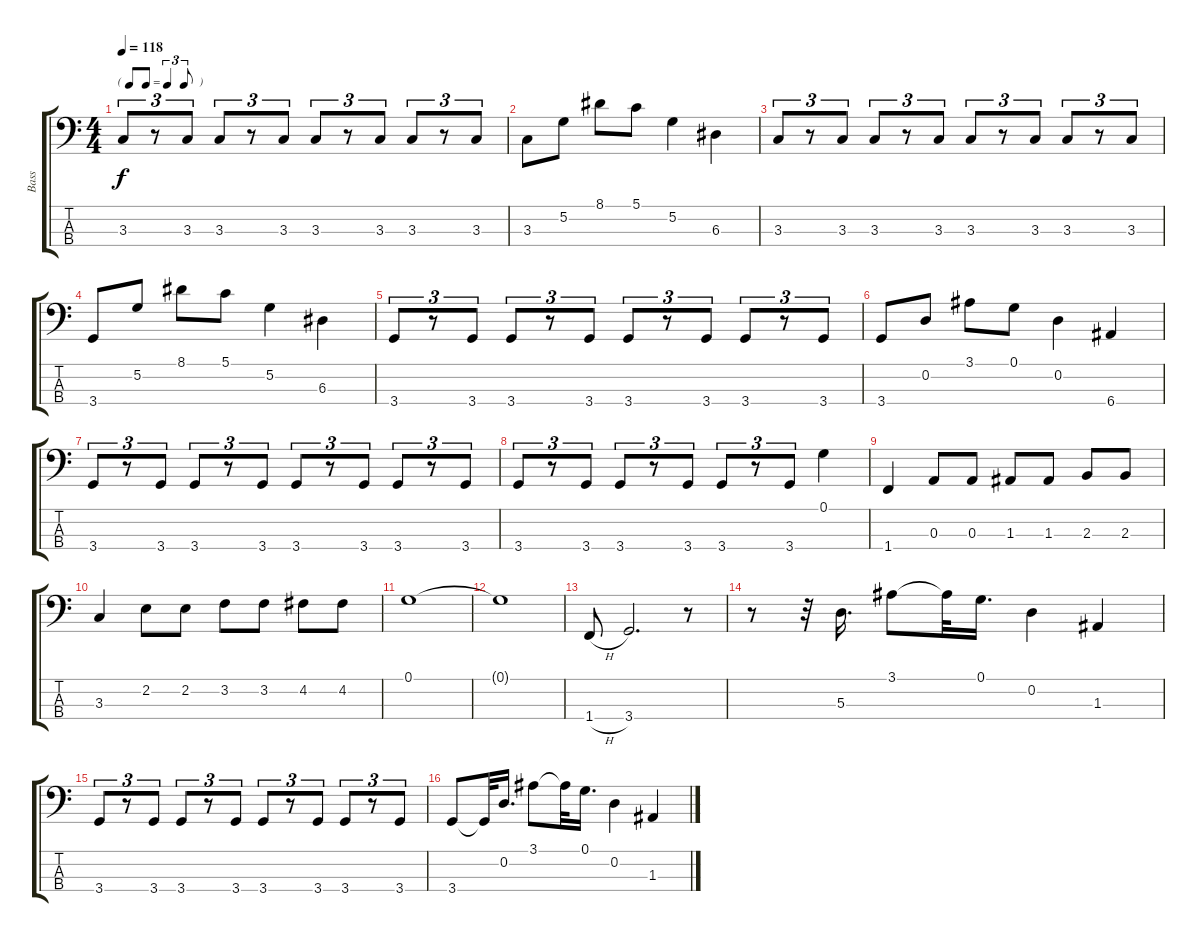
\track ("Bass" "Bass") {instrument electricbassfinger}
\staff {score tabs}
\tuning (G2 D2 A1 E1) {hide}
\ts (4 4)
\tf triplet8th
\tempo 118
\clef f4
\ks c
3.3.8{tu (3 2) dy f} r.8{tu (3 2)} 3.3.8{tu (3 2)} 3.3.8{tu (3 2)} r.8{tu (3 2)} 3.3.8{tu (3 2)} 3.3.8{tu (3 2)} r.8{tu (3 2)} 3.3.8{tu (3 2)} 3.3.8{tu (3 2)} r.8{tu (3 2)} 3.3.8{tu (3 2)} |
3.3.8 5.2.8 8.1.8 5.1.8 5.2.4 6.3.4 |
3.3.8{tu (3 2)} r.8{tu (3 2)} 3.3.8{tu (3 2)} 3.3.8{tu (3 2)} r.8{tu (3 2)} 3.3.8{tu (3 2)} 3.3.8{tu (3 2)} r.8{tu (3 2)} 3.3.8{tu (3 2)} 3.3.8{tu (3 2)} r.8{tu (3 2)} 3.3.8{tu (3 2)} |
3.4.8 5.2.8 8.1.8 5.1.8 5.2.4 6.3.4 |
3.4.8{tu (3 2)} r.8{tu (3 2)} 3.4.8{tu (3 2)} 3.4.8{tu (3 2)} r.8{tu (3 2)} 3.4.8{tu (3 2)} 3.4.8{tu (3 2)} r.8{tu (3 2)} 3.4.8{tu (3 2)} 3.4.8{tu (3 2)} r.8{tu (3 2)} 3.4.8{tu (3 2)} |
3.4.8 0.2.8 3.1.8 0.1.8 0.2.4 6.4.4 |
3.4.8{tu (3 2)} r.8{tu (3 2)} 3.4.8{tu (3 2)} 3.4.8{tu (3 2)} r.8{tu (3 2)} 3.4.8{tu (3 2)} 3.4.8{tu (3 2)} r.8{tu (3 2)} 3.4.8{tu (3 2)} 3.4.8{tu (3 2)} r.8{tu (3 2)} 3.4.8{tu (3 2)} |
3.4.8{tu (3 2)} r.8{tu (3 2)} 3.4.8{tu (3 2)} 3.4.8{tu (3 2)} r.8{tu (3 2)} 3.4.8{tu (3 2)} 3.4.8{tu (3 2)} r.8{tu (3 2)} 3.4.8{tu (3 2)} 0.1.4 |
1.4.4 0.3.8 0.3.8 1.3.8 1.3.8 2.3.8 2.3.8 |
3.3.4 2.2.8 2.2.8 3.2.8 3.2.8 4.2.8 4.2.8 |
0.1.1 |
0.1{t}.1 |
1.4{h}.8 3.4.2{d} r.8 |
r.8 r.32 5.3.16{d} 3.1.8 3.1{t}.32 0.1.16{d} 0.2.4 1.3.4 |
3.4.8{tu (3 2)} r.8{tu (3 2)} 3.4.8{tu (3 2)} 3.4.8{tu (3 2)} r.8{tu (3 2)} 3.4.8{tu (3 2)} 3.4.8{tu (3 2)} r.8{tu (3 2)} 3.4.8{tu (3 2)} 3.4.8{tu (3 2)} r.8{tu (3 2)} 3.4.8{tu (3 2)} |
3.4.8 3.4{t}.32 0.2.16{d} 3.1.8 3.1{t}.32 0.1.16{d} 0.2.4 1.3.4
